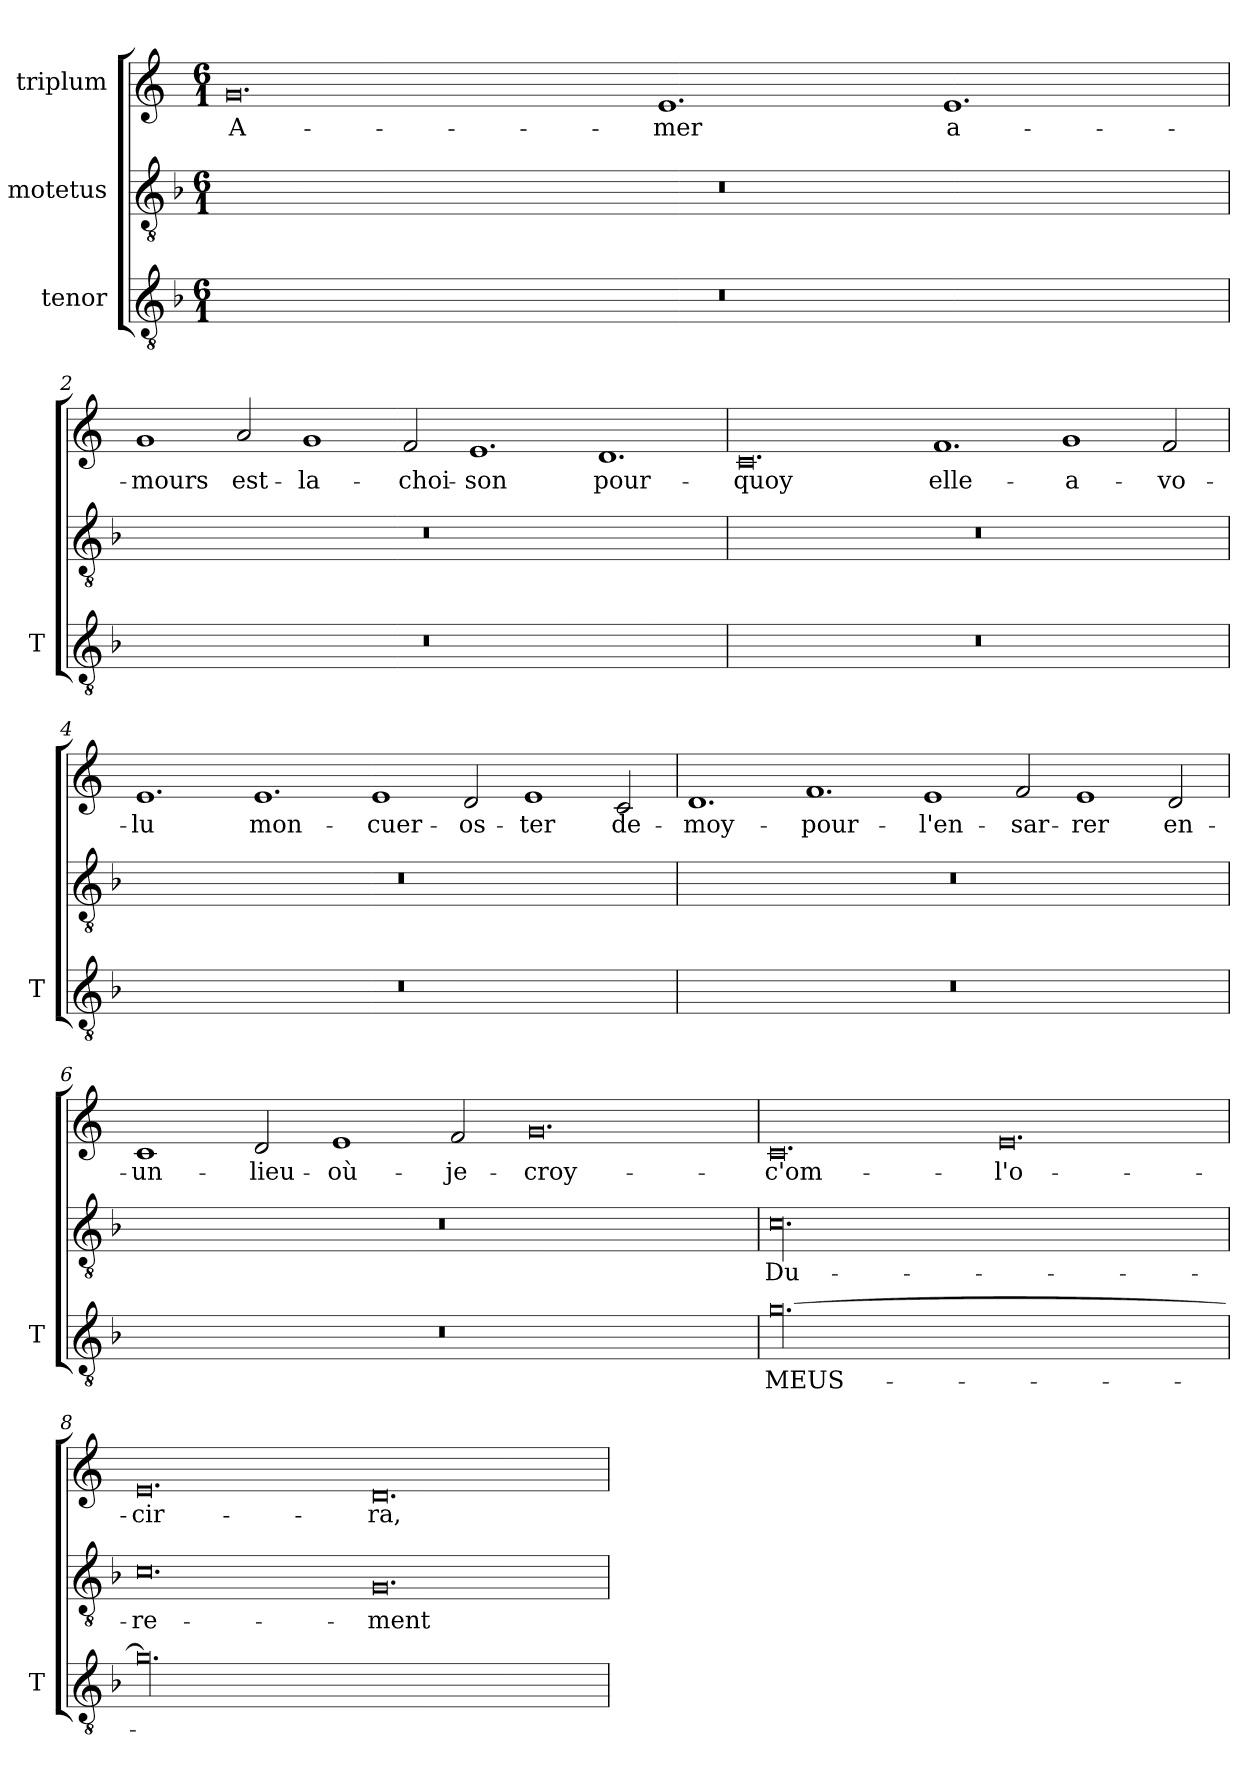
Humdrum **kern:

**kern	**text	**kern	**text	**kern	**text
*part3	*part3	*part2	*part2	*part1	*part1
*staff3	*staff3	*staff2	*staff2	*staff1	*staff1
*I"tenor	*	*I"motetus	*	*I"triplum	*
*I'T	*	*	*	*	*
*clefGv2	*	*clefGv2	*	*clefG2	*
*k[b-]	*	*k[b-]	*	*k[]	*
*F:	*	*F:	*	*C:	*
*M6/1	*	*M6/1	*	*M6/1	*
=1	=1	=1	=1	=1	=1
00.r	.	00.r	.	0.g/	A-
.	.	.	.	1.e/	-mer
.	.	.	.	1.e/	a-
=2	=2	=2	=2	=2	=2
00.r	.	00.r	.	1g/	-mours
.	.	.	.	2a/	est-
.	.	.	.	1g/	la-
.	.	.	.	2f/	choi-
.	.	.	.	1.e/	-son
.	.	.	.	1.d/	pour-
=3	=3	=3	=3	=3	=3
00.r	.	00.r	.	0.c/	-quoy
.	.	.	.	1.f/	elle-
.	.	.	.	1g/	a-
.	.	.	.	2f/	vo-
=4	=4	=4	=4	=4	=4
00.r	.	00.r	.	1.e/	-lu
.	.	.	.	1.e/	mon-
.	.	.	.	1e/	cuer-
.	.	.	.	2d/	os-
.	.	.	.	1e/	-ter
.	.	.	.	2c/	de-
=5	=5	=5	=5	=5	=5
00.r	.	00.r	.	1.d/	moy-
.	.	.	.	1.f/	pour-
.	.	.	.	1e/	l'en-
.	.	.	.	2f/	-sar-
.	.	.	.	1e/	-rer
.	.	.	.	2d/	en-
=6	=6	=6	=6	=6	=6
00.r	.	00.r	.	1c/	un-
.	.	.	.	2d/	lieu-
.	.	.	.	1e/	où-
.	.	.	.	2f/	je-
.	.	.	.	0.g/	croy-
=7	=7	=7	=7	=7	=7
[00.g\	MEUS-	00.c\	Du-	0.c/	c'om-
.	.	.	.	0.e/	l'o-
=8	=8	=8	=8	=8	=8
00.g\]	.	0.c\	-re-	0.e/	-cir-
.	.	0.G/	-ment	0.d/	-ra,
=	=	=	=	=	=
*-	*-	*-	*-	*-	*-
